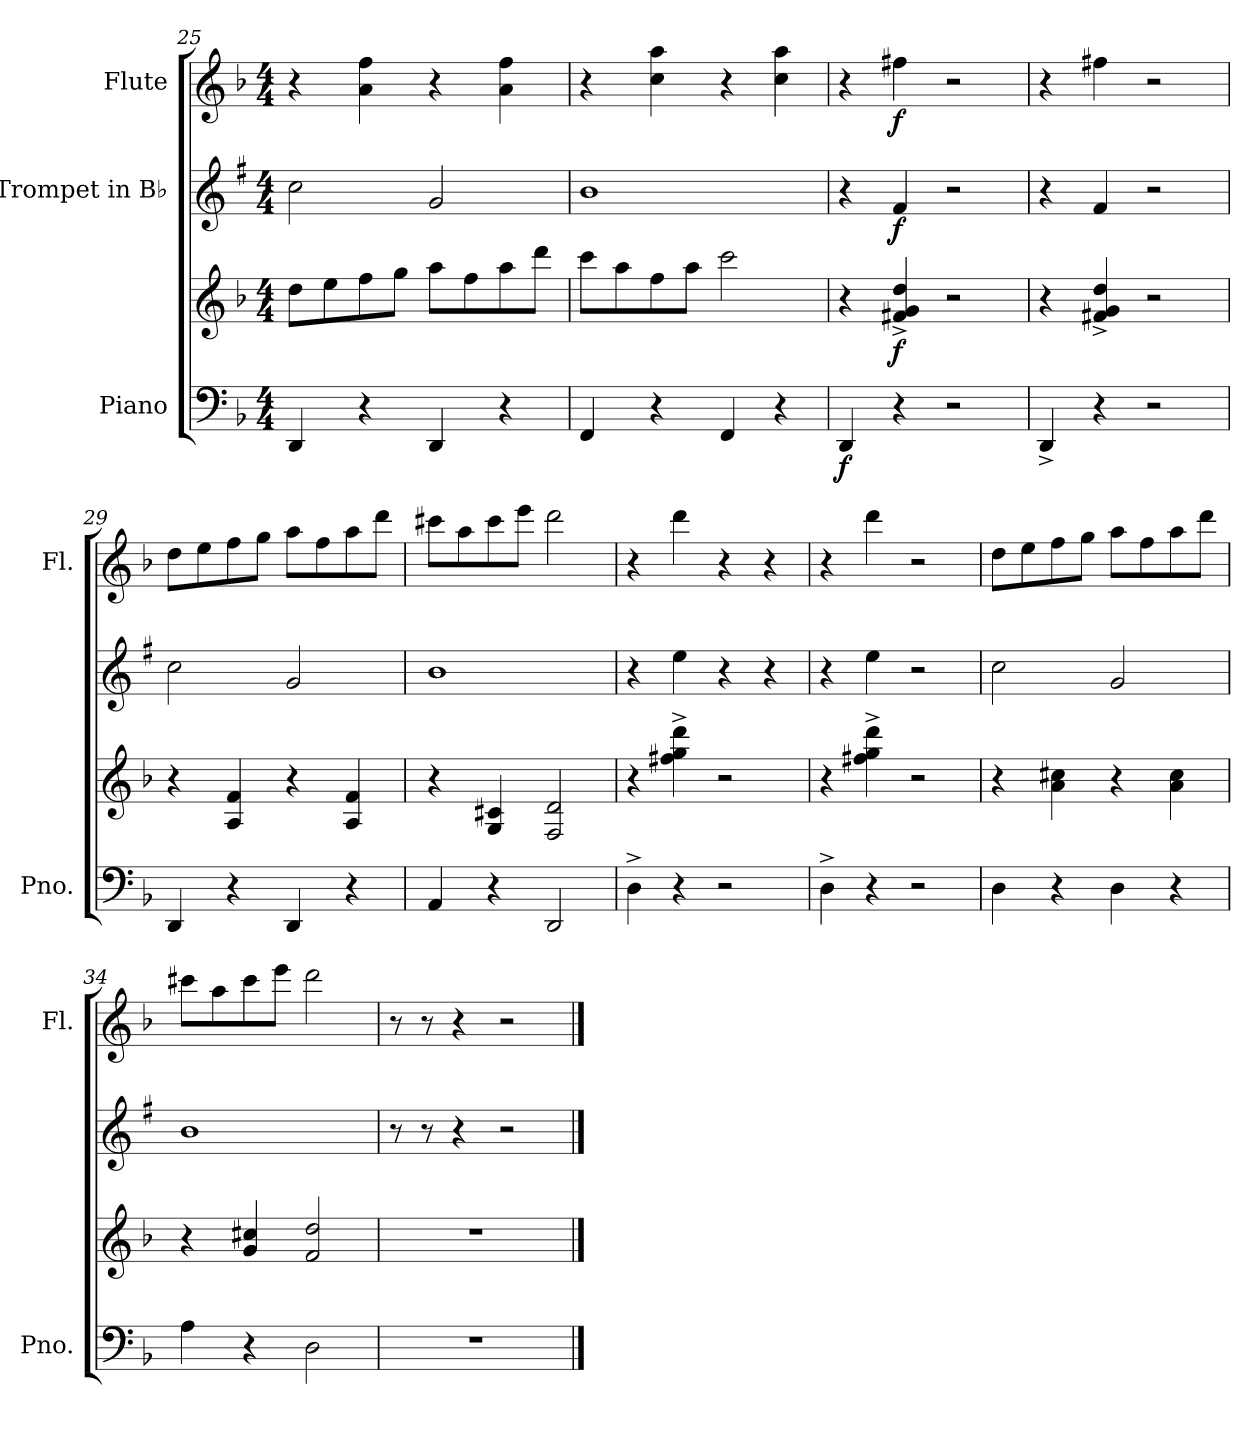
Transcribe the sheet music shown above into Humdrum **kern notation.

**kern	**kern	**dynam	**kern	**dynam	**kern	**dynam
*part3	*part3	*part3	*part2	*part2	*part1	*part1
*staff4	*staff3	*staff3/4	*staff2	*staff2	*staff1	*staff1
*I"Piano	*	*	*I"Trompet in B♭	*	*I"Flute	*
*I'Pno.	*	*	*	*	*I'Fl.	*
*clefF4	*clefG2	*	*clefG2	*	*clefG2	*
*	*	*	*ITrd1c2	*	*	*
*k[b-]	*k[b-]	*	*k[b-]	*	*k[b-]	*
*M4/4	*M4/4	*	*M4/4	*	*M4/4	*
=25	=25	=25	=25	=25	=25	=25
4DD/	8dd\L	.	2b-\	.	4r	.
.	8ee\	.	.	.	.	.
4r	8ff\	.	.	.	4a\ 4ff\	.
.	8gg\J	.	.	.	.	.
4DD/	8aa\L	.	2f/	.	4r	.
.	8ff\	.	.	.	.	.
4r	8aa\	.	.	.	4a\ 4ff\	.
.	8ddd\J	.	.	.	.	.
=26	=26	=26	=26	=26	=26	=26
4FF/	8ccc\L	.	1a	.	4r	.
.	8aa\	.	.	.	.	.
4r	8ff\	.	.	.	4cc\ 4aa\	.
.	8aa\J	.	.	.	.	.
4FF/	2ccc\	.	.	.	4r	.
4r	.	.	.	.	4cc\ 4aa\	.
=27	=27	=27	=27	=27	=27	=27
!	!	!LO:DY:b=2	!	!	!	!
4DD/	4r	f	4r	.	4r	.
!	!	!LO:DY:b	!	!LO:DY:b	!	!LO:DY:b
4r	4f#X/^ 4g/^ 4dd/^	f	4e/	f	4ff#X\	f
2r	2r	.	2r	.	2r	.
=28	=28	=28	=28	=28	=28	=28
4DD^/	4r	.	4r	.	4r	.
4r	4f#X/^ 4g/^ 4dd/^	.	4e/	.	4ff#X\	.
2r	2r	.	2r	.	2r	.
=29	=29	=29	=29	=29	=29	=29
*	*	*	*	*	*MM150	*
4DD/	4r	.	2b-\	.	8dd\L	.
.	.	.	.	.	8ee\	.
4r	4A/ 4f/	.	.	.	8ff\	.
.	.	.	.	.	8gg\J	.
4DD/	4r	.	2f/	.	8aa\L	.
.	.	.	.	.	8ff\	.
4r	4A/ 4f/	.	.	.	8aa\	.
.	.	.	.	.	8ddd\J	.
!!LO:PB:g=z
=30	=30	=30	=30	=30	=30	=30
4AA/	4r	.	1a	.	8ccc#X\L	.
.	.	.	.	.	8aa\	.
4r	4G/ 4c#X/	.	.	.	8ccc#\	.
.	.	.	.	.	8eee\J	.
2DD/	2F/ 2d/	.	.	.	2ddd\	.
=31	=31	=31	=31	=31	=31	=31
4D^\	4r	.	4r	.	4r	.
4r	4ff#X\^ 4gg\^ 4ddd\^	.	4dd\	.	4ddd\	.
2r	2r	.	4r	.	4r	.
.	.	.	4r	.	4r	.
=32	=32	=32	=32	=32	=32	=32
4D^\	4r	.	4r	.	4r	.
4r	4ff#X\^ 4gg\^ 4ddd\^	.	4dd\	.	4ddd\	.
2r	2r	.	2r	.	2r	.
=33	=33	=33	=33	=33	=33	=33
4D\	4r	.	2b-\	.	8dd\L	.
.	.	.	.	.	8ee\	.
4r	4a\ 4cc#X\	.	.	.	8ff\	.
.	.	.	.	.	8gg\J	.
4D\	4r	.	2f/	.	8aa\L	.
.	.	.	.	.	8ff\	.
4r	4a\ 4cc#\	.	.	.	8aa\	.
.	.	.	.	.	8ddd\J	.
=34	=34	=34	=34	=34	=34	=34
4A\	4r	.	1a	.	8ccc#X\L	.
.	.	.	.	.	8aa\	.
4r	4g/ 4cc#X/	.	.	.	8ccc#\	.
.	.	.	.	.	8eee\J	.
2D\	2f/ 2dd/	.	.	.	2ddd\	.
=35	=35	=35	=35	=35	=35	=35
1r	1r	.	8r	.	8r	.
.	.	.	8r	.	8r	.
.	.	.	4r	.	4r	.
.	.	.	2r	.	2r	.
==	==	==	==	==	==	==
*-	*-	*-	*-	*-	*-	*-
